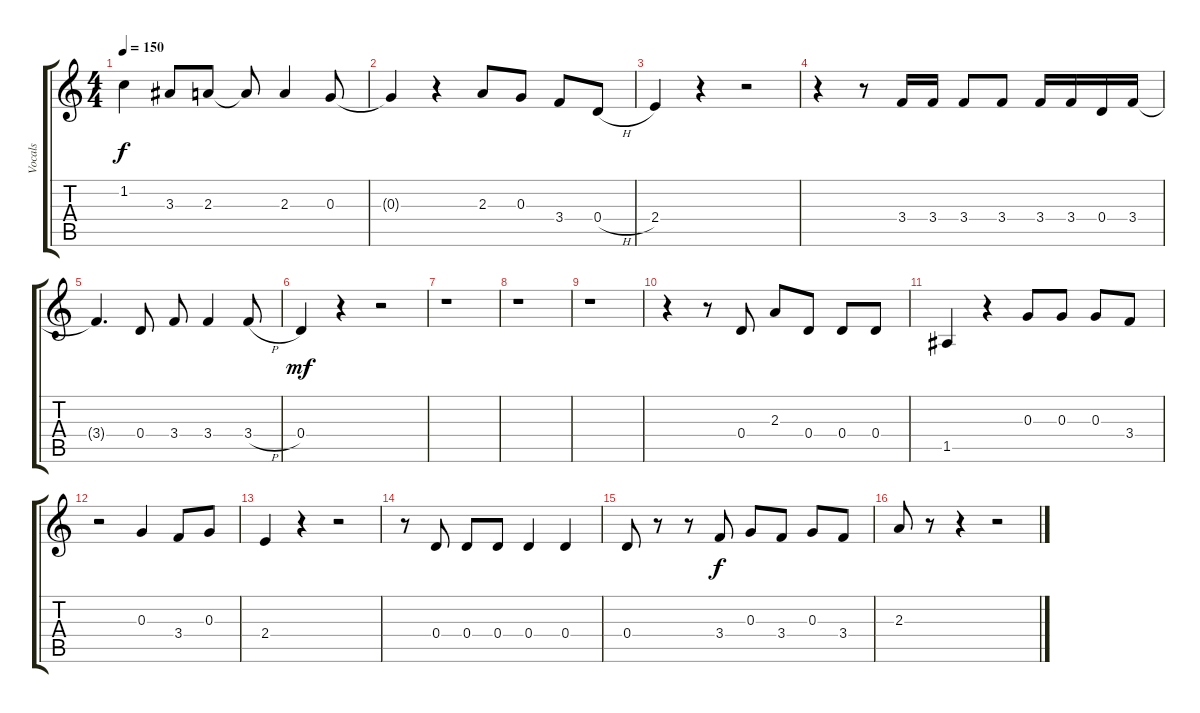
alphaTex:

\track ("Vocals" "Vocals") {instrument accordion}
\staff {score tabs}
\tuning (E5 B4 G4 D4 A3 E3) {hide}
\ts (4 4)
\tempo 150
\clef g2
\ks c
1.2.4{dy f} 3.3.8 2.3.8 2.3{t}.8 2.3.4 0.3.8 |
0.3{t}.4 r.4 2.3.8 0.3.8 3.4.8 0.4{h}.8 |
2.4.4 r.4 r.2 |
r.4 r.8 3.4.16 3.4.16 3.4.8 3.4.8 3.4.16 3.4.16 0.4.16 3.4.16 |
3.4{t}.4{d} 0.4.8 3.4.8 3.4.4 3.4{h}.8 |
0.4.4{dy mf} r.4 r.2 |
r.1 |
r.1 |
r.1 |
r.4 r.8 0.4.8 2.3.8 0.4.8 0.4.8 0.4.8 |
1.5.4 r.4 0.3.8 0.3.8 0.3.8 3.4.8 |
r.2 0.3.4 3.4.8 0.3.8 |
2.4.4 r.4 r.2 |
r.8 0.4.8 0.4.8 0.4.8 0.4.4 0.4.4 |
0.4.8 r.8 r.8 3.4.8{dy f} 0.3.8 3.4.8 0.3.8 3.4.8 |
2.3.8 r.8 r.4 r.2
